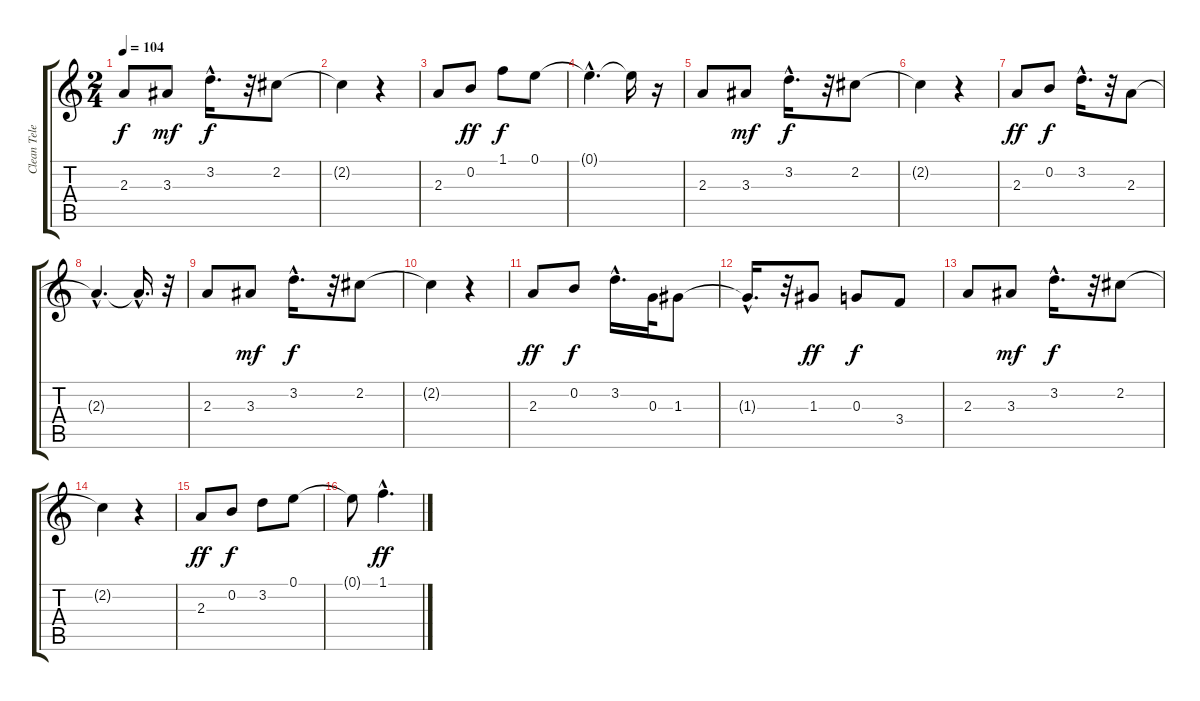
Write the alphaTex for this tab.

\track ("Clean Telecaster" "Clean Tele") {instrument electricguitarclean}
\staff {score tabs}
\tuning (E4 B3 G3 D3 A2 E2) {hide}
\ts (2 4)
\tempo 104
\clef g2
\ks c
2.3.8{dy f} 3.3.8{dy mf} 3.2{hac}.16{d dy f} r.32 2.2.8 |
2.2{t}.4 r.4 |
2.3.8 0.2.8{dy ff} 1.1.8{dy f} 0.1.8 |
0.1{hac t}.4{d} 0.1{t}.16 r.16 |
2.3.8 3.3.8{dy mf} 3.2{hac}.16{d dy f} r.32 2.2.8 |
2.2{t}.4 r.4 |
2.3.8{dy ff} 0.2.8{dy f} 3.2{hac}.16{d} r.32 2.3.8 |
2.3{hac t}.4{d} 2.3{hac t}.16{d} r.32 |
2.3.8 3.3.8{dy mf} 3.2{hac}.16{d dy f} r.32 2.2.8 |
2.2{t}.4 r.4 |
2.3.8{dy ff} 0.2.8{dy f} 3.2{hac}.16{d} 0.3.32 1.3.8 |
1.3{hac t}.16{d} r.32 1.3.8{dy ff} 0.3.8{dy f} 3.4.8 |
2.3.8 3.3.8{dy mf} 3.2{hac}.16{d dy f} r.32 2.2.8 |
2.2{t}.4 r.4 |
2.3.8{dy ff} 0.2.8{dy f} 3.2.8 0.1.8 |
0.1{t}.8 1.1{hac}.4{d dy ff}
